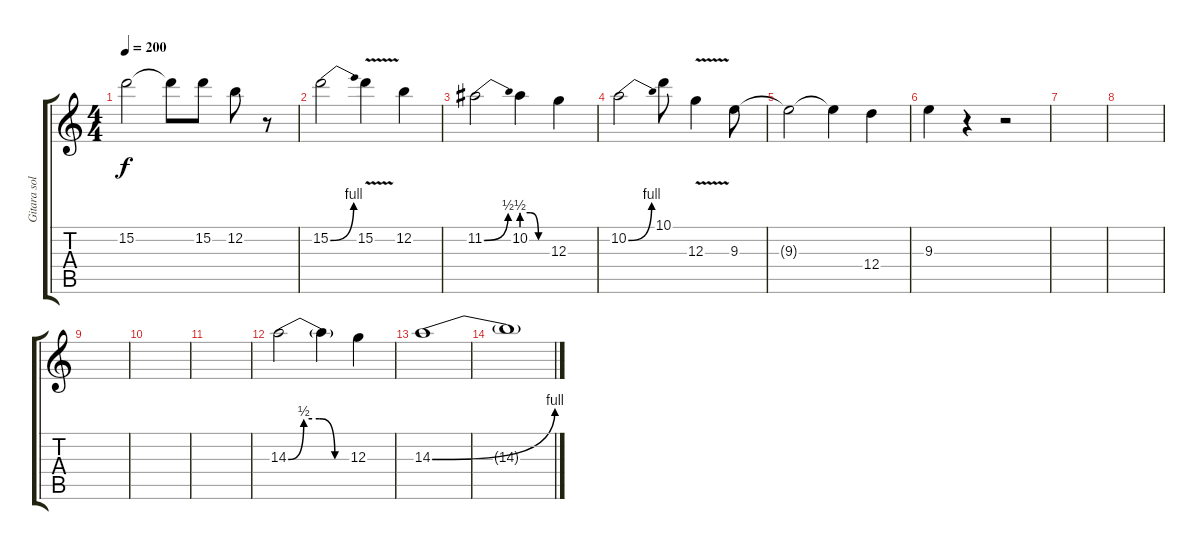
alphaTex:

\track ("Gitara solo 2" "Gitara sol") {instrument overdrivenguitar}
\staff {score tabs}
\tuning (E4 B3 G3 D3 A2 E2) {hide}
\ts (4 4)
\tempo 200
\clef g2
\ks c
15.2{t}.2{dy f} 15.2{t}.8 15.2.8 12.2.8 r.8 |
15.2{be (bend 0 0 60 4)}.2 15.2{v}.4 12.2.4 |
11.2{be (bend 0 0 60 2)}.2 10.2{be (custom 0 2 20 2 40 0 60 0)}.4 12.3.4 |
10.2{be (bend 0 0 60 4)}.2 10.1.8 12.3{v}.4 9.3.8 |
9.3{t}.2 9.3{t}.4 12.4.4 |
9.3.4 r.4 r.2 |
|
|
|
|
|
14.3{be (custom 0 0 15 2 30 2 45 0 60 0)}.2 14.3{t}.4 12.3.4 |
14.3{be (bend 0 0 60 4)}.1 |
14.3{t}.1
